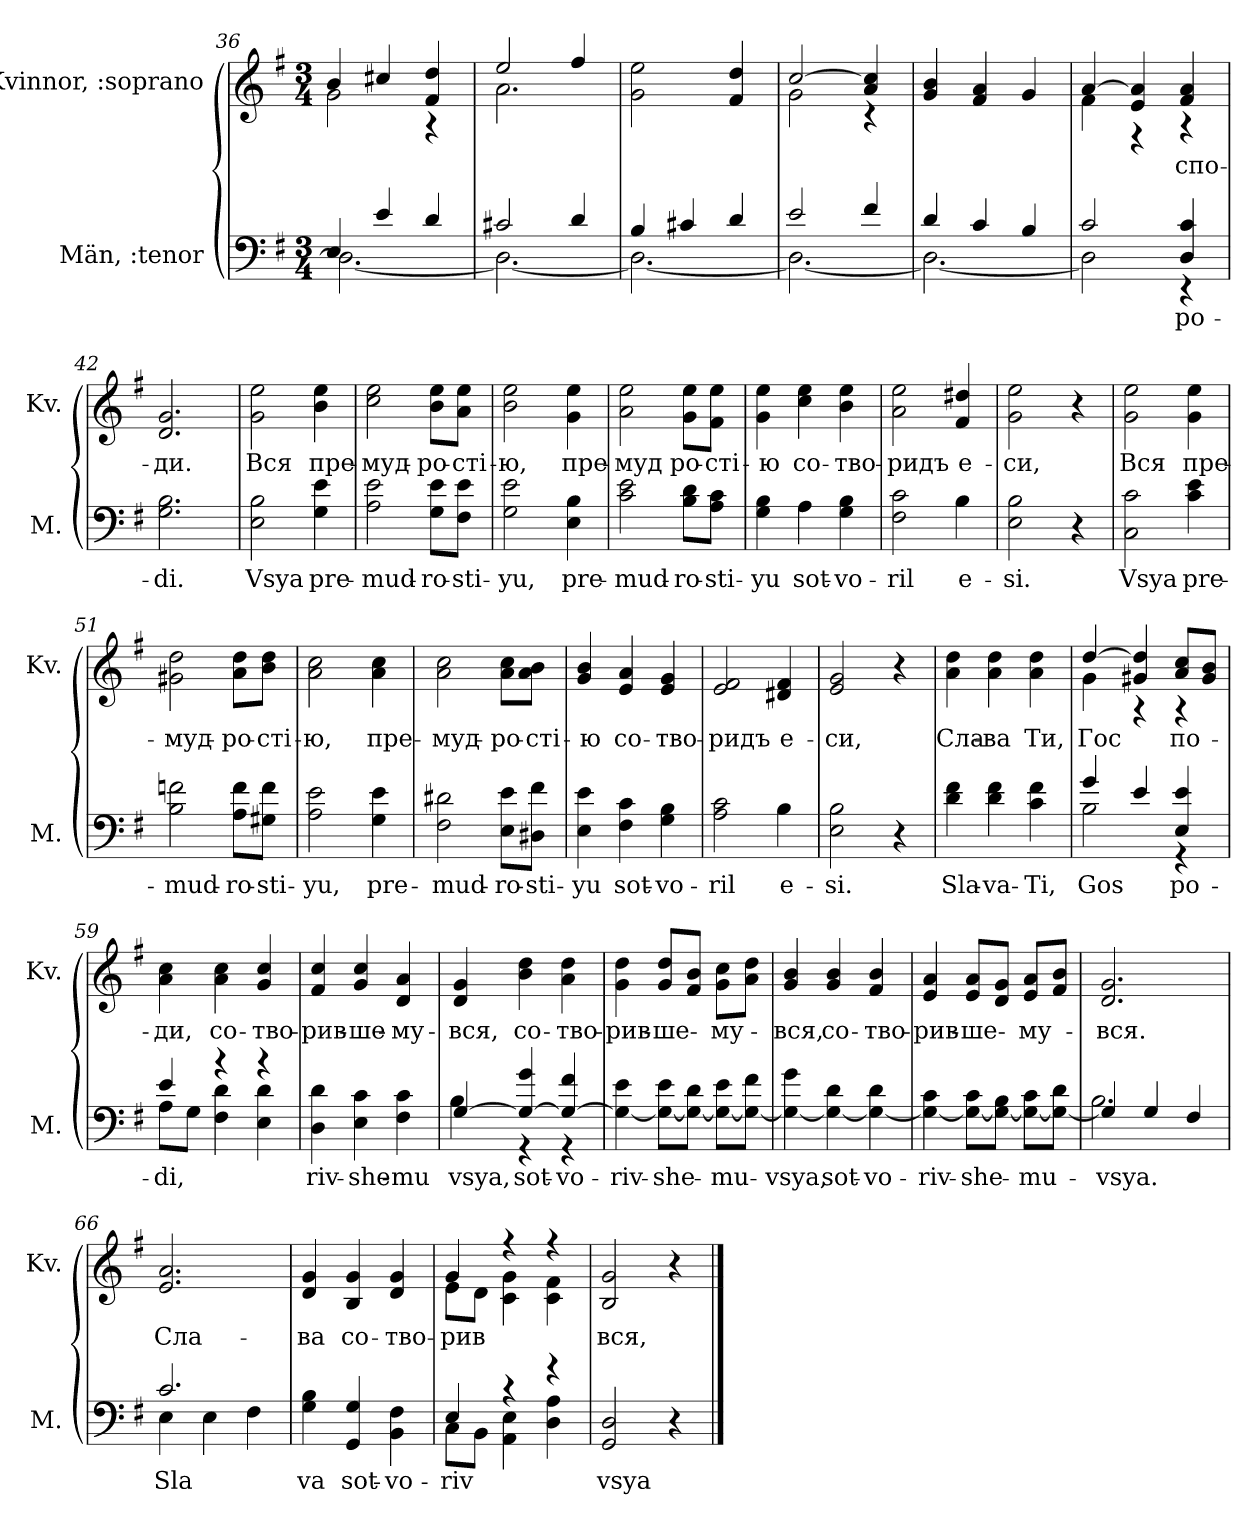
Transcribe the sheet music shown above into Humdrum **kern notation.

**kern	**text	**kern	**text
*part2	*part2	*part1	*part1
*staff2	*staff2	*staff1	*staff1
*I"Män, :tenor	*	*I"Kvinnor, :soprano	*
*I'M.	*	*I'Kv.	*
*clefF4	*	*clefG2	*
*k[f#]	*	*k[f#]	*
*M3/4	*	*M3/4	*
=36	=36	=36	=36
*^	*	*^	*
4E/	2.D\_	.	4b/	2g\	.
4e/	.	.	4cc#X/	.	.
4d/	.	.	4f#/ 4dd/	4r	.
=37	=37	=37	=37	=37	=37
2c#X/	2.D\_	.	2ee/	2.a\	.
4d/	.	.	4ff#/	.	.
*	*	*	*v	*v	*
=38	=38	=38	=38	=38
4B/	2.D\_	.	2g\ 2ee\	.
4c#X/	.	.	.	.
4d/	.	.	4f#/ 4dd/	.
=39	=39	=39	=39	=39
*	*	*	*^	*
2e/	2.D\_	.	[2cc/	2g\	.
4f#/	.	.	4a/ 4cc/]	4r	.
*	*	*	*v	*v	*
=40	=40	=40	=40	=40
4d/	2.D\_	.	4g/ 4b/	.
4c/	.	.	4f#/ 4a/	.
4B/	.	.	4g/	.
=41	=41	=41	=41	=41
*	*	*	*^	*
2c/	2D\]	.	[4a/	4f#\	.
.	.	.	4e/ 4a/]	4r	.
!	!	!LO:LY:b	!	!	!LO:LY:b
4D/ 4c/	4r	-po-	4f#/ 4a/	4r	-спo-
=42	=42	=42	=42	=42	=42
!	!	!LO:LY:b	!	!	!LO:LY:b
*v	*v	*	*	*	*
*	*	*v	*v	*
2.G\ 2.B\	-di.	2.d/ 2.g/	-ди.
=43	=43	=43	=43
!	!LO:LY:b	!	!LO:LY:b
2E\ 2B\	Vsya	2g\ 2ee\	Вся
!	!LO:LY:b	!	!LO:LY:b
4G\ 4e\	pre-	4b\ 4ee\	пре-
!!LO:LB:g=z
=44	=44	=44	=44
!	!LO:LY:b	!	!LO:LY:b
2A\ 2e\	-mud-	2cc\ 2ee\	-муд-
!	!LO:LY:b	!	!LO:LY:b
8G\ 8e\L	-ro-	8b\ 8ee\L	-ро-
!	!LO:LY:b	!	!LO:LY:b
8F#\ 8e\J	-sti-	8a\ 8ee\J	-сті-
=45	=45	=45	=45
!	!LO:LY:b	!	!LO:LY:b
2G\ 2e\	-yu,	2b\ 2ee\	-ю,
!	!LO:LY:b	!	!LO:LY:b
4E\ 4B\	pre-	4g\ 4ee\	пре-
=46	=46	=46	=46
!	!LO:LY:b	!	!LO:LY:b
2c\ 2e\	-mud-	2a\ 2ee\	-муд
!	!LO:LY:b	!	!LO:LY:b
8B\ 8d\L	-ro-	8g\ 8ee\L	ро-
!	!LO:LY:b	!	!LO:LY:b
8A\ 8c\J	-sti-	8f#\ 8ee\J	-сті-
=47	=47	=47	=47
!	!LO:LY:b	!	!LO:LY:b
4G\ 4B\	-yu	4g\ 4ee\	-ю
!	!LO:LY:b	!	!LO:LY:b
4A\	sot-	4cc\ 4ee\	со-
!	!LO:LY:b	!	!LO:LY:b
4G\ 4B\	-vo-	4b\ 4ee\	-тво-
=48	=48	=48	=48
!	!LO:LY:b	!	!LO:LY:b
2F#\ 2c\	-ril	2a\ 2ee\	-ридъ
!	!LO:LY:b	!	!LO:LY:b
4B\	e-	4f#/ 4dd#X/	е-
=49	=49	=49	=49
!	!LO:LY:b	!	!LO:LY:b
2E\ 2B\	-si.	2g\ 2ee\	-си,
4r	.	4r	.
=50	=50	=50	=50
!	!LO:LY:b	!	!LO:LY:b
2C\ 2c\	Vsya	2g\ 2ee\	Вся
!	!LO:LY:b	!	!LO:LY:b
4c\ 4e\	pre-	4g\ 4ee\	пре-
=51	=51	=51	=51
!	!LO:LY:b	!	!LO:LY:b
2B\ 2fn\	-mud-	2g#X\ 2dd\	-муд-
!	!LO:LY:b	!	!LO:LY:b
8A\ 8f\L	-ro-	8a\ 8dd\L	-ро-
!	!LO:LY:b	!	!LO:LY:b
8G#X\ 8f\J	-sti-	8b\ 8dd\J	-сті-
!!LO:LB:g=z
=52	=52	=52	=52
!	!LO:LY:b	!	!LO:LY:b
2A\ 2e\	-yu,	2a\ 2cc\	-ю,
!	!LO:LY:b	!	!LO:LY:b
4G\ 4e\	pre-	4a\ 4cc\	пре-
=53	=53	=53	=53
!	!LO:LY:b	!	!LO:LY:b
2F#\ 2d#X\	-mud-	2a\ 2cc\	-муд-
!	!LO:LY:b	!	!LO:LY:b
8E\ 8e\L	-ro-	8a\ 8cc\L	-ро-
!	!LO:LY:b	!	!LO:LY:b
8D#X\ 8f#\J	-sti-	8a\ 8b\J	-сті-
=54	=54	=54	=54
!	!LO:LY:b	!	!LO:LY:b
4E\ 4e\	-yu	4g/ 4b/	-ю
!	!LO:LY:b	!	!LO:LY:b
4F#\ 4c\	sot-	4e/ 4a/	со-
!	!LO:LY:b	!	!LO:LY:b
4G\ 4B\	-vo-	4e/ 4g/	-тво-
=55	=55	=55	=55
!	!LO:LY:b	!	!LO:LY:b
2A\ 2c\	-ril	2e/ 2f#/	-ридъ
!	!LO:LY:b	!	!LO:LY:b
4B\	e-	4d#X/ 4f#/	е-
=56	=56	=56	=56
!	!LO:LY:b	!	!LO:LY:b
2E\ 2B\	-si.	2e/ 2g/	-си,
4r	.	4r	.
=57	=57	=57	=57
!	!LO:LY:b	!	!LO:LY:b
4d\ 4f#\	Sla-	4a\ 4dd\	Сла-
!	!LO:LY:b	!	!LO:LY:b
4d\ 4f#\	-va-	4a\ 4dd\	-ва
!	!LO:LY:b	!	!LO:LY:b
4c\ 4f#\	-Ti,	4a\ 4dd\	Ти,
=58	=58	=58	=58
!	!LO:LY:b	!	!LO:LY:b
*^	*	*^	*
4g/	2B\	Gos	[4dd/	4g\	Гос
4e/	.	.	4g#X/ 4dd/]	4r	.
!	!	!LO:LY:b	!	!	!LO:LY:b
4E/ 4e/	4r	-po-	8a/ 8cc/L	4r	-по-
.	.	.	8g#/ 8b/J	.	.
*	*	*	*v	*v	*
=59	=59	=59	=59	=59
!	!	!LO:LY:b	!	!LO:LY:b
4e/	8A\L	di,	4a\ 4cc\	-ди,
.	8G\J	.	.	.
!	!	!	!	!LO:LY:b
4r	4F#\ 4d\	.	4a\ 4cc\	со-
!	!	!	!	!LO:LY:b
4r	4E\ 4d\	.	4g/ 4cc/	-тво-
!!LO:LB:g=z
=60	=60	=60	=60	=60
!	!	!LO:LY:b	!	!LO:LY:b
*v	*v	*	*	*
4D\ 4d\	-riv-	4f#/ 4cc/	-рив-
!	!LO:LY:b	!	!LO:LY:b
4E\ 4c\	-she-	4g/ 4cc/	-ше-
!	!LO:LY:b	!	!LO:LY:b
4F#\ 4c\	-mu	4d/ 4a/	-му-
=61	=61	=61	=61
!	!LO:LY:b	!	!LO:LY:b
*^	*	*	*
[4G/	4B\	vsya,	4d/ 4g/	-вся,
!	!	!LO:LY:b	!	!LO:LY:b
4G/_ 4g/	4r	sot-	4b\ 4dd\	со-
!	!	!LO:LY:b	!	!LO:LY:b
4G/_ 4f#/	4r	-vo-	4a\ 4dd\	-тво-
=62	=62	=62	=62	=62
!	!	!LO:LY:b	!	!LO:LY:b
*v	*v	*	*	*
4G\_ 4e\	-riv-	4g\ 4dd\	-рив-
!	!LO:LY:b	!	!LO:LY:b
8G\_ 8e\L	-she-	8g/ 8dd/L	-ше-
8G\_ 8d\J	.	8f#/ 8b/J	.
!	!LO:LY:b	!	!LO:LY:b
8G\_ 8e\L	-mu-	8g\ 8cc\L	-му-
8G\_ 8f#\J	.	8a\ 8dd\J	.
=63	=63	=63	=63
!	!LO:LY:b	!	!LO:LY:b
4G\_ 4g\	-vsya,	4g/ 4b/	-вся,
!	!LO:LY:b	!	!LO:LY:b
4G\_ 4d\	sot-	4g/ 4b/	со-
!	!LO:LY:b	!	!LO:LY:b
4G\_ 4d\	-vo-	4f#/ 4b/	-тво-
=64	=64	=64	=64
!	!LO:LY:b	!	!LO:LY:b
4G\_ 4c\	-riv-	4e/ 4a/	-рив-
!	!LO:LY:b	!	!LO:LY:b
8G\_ 8c\L	-she-	8e/ 8a/L	-ше-
8G\_ 8B\J	.	8d/ 8g/J	.
!	!LO:LY:b	!	!LO:LY:b
8G\_ 8c\L	-mu-	8e/ 8a/L	-му-
8G\_ 8d\J	.	8f#/ 8b/J	.
=65	=65	=65	=65
!	!LO:LY:b	!	!LO:LY:b
*^	*	*	*
4G/]	2.B\	-vsya.	2.d/ 2.g/	-вся.
4G/	.	.	.	.
4F#/	.	.	.	.
!!LO:LB:g=z
=66	=66	=66	=66	=66
!	!	!LO:LY:b	!	!LO:LY:b
2.c/	4E\	Sla	2.e/ 2.a/	Сла-
.	4E\	.	.	.
.	4F#\	.	.	.
=67	=67	=67	=67	=67
!	!	!LO:LY:b	!	!LO:LY:b
*v	*v	*	*	*
4G\ 4B\	-va	4d/ 4g/	-ва
!	!LO:LY:b	!	!LO:LY:b
4GG/ 4G/	sot-	4B/ 4g/	со-
!	!LO:LY:b	!	!LO:LY:b
4BB\ 4F#\	-vo-	4d/ 4g/	-тво-
=68	=68	=68	=68
!	!LO:LY:b	!	!LO:LY:b
*^	*	*^	*
4E/	8C\L	riv	4g/	8e\L	рив
.	8BB\J	.	.	8d\J	.
4r	4AA\ 4E\	.	4r	4c\ 4g\	.
4r	4D\ 4A\	.	4r	4c\ 4f#\	.
=69	=69	=69	=69	=69	=69
!	!	!LO:LY:b	!	!	!LO:LY:b
*v	*v	*	*	*	*
*	*	*v	*v	*
2GG/ 2D/	-vsya	2B/ 2g/	-вся,
4r	.	4r	.
==	==	==	==
*-	*-	*-	*-
